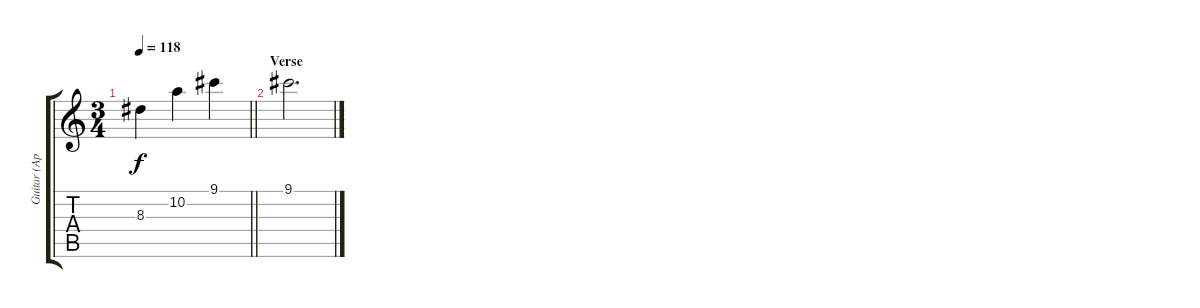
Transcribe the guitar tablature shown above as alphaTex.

\track ("Guitar (Apoy)" "Guitar (Ap") {instrument acousticguitarnylon}
\staff {score tabs}
\tuning (E4 B3 G3 D3 A2 E2) {hide}
\ts (3 4)
\tempo 118
\clef g2
\barLineRight lightlight
\ks c
8.3.4{dy f} 10.2.4 9.1.4 |
\section ("" "Verse")
9.1.2{d volume 0}
